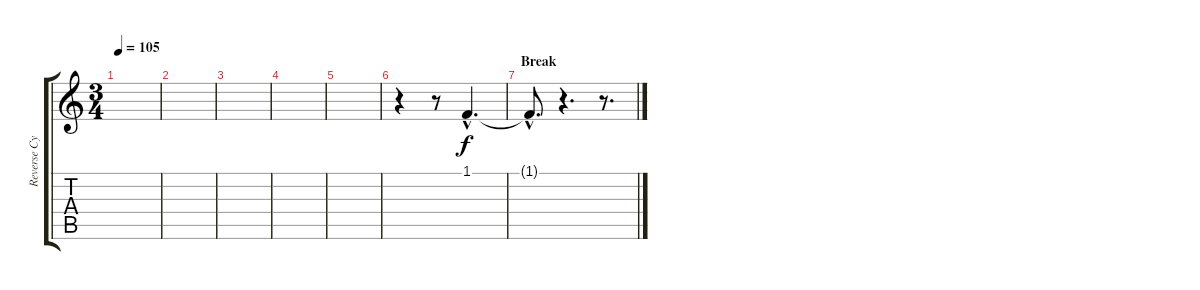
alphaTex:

\track ("Reverse Cymbals" "Reverse Cy") {instrument reversecymbal}
\staff {score tabs}
\tuning (E4 B3 G3 D3 A2 E2) {hide}
\ts (3 4)
\tempo 105
\clef g2
\ks c
|
|
|
|
|
r.4 r.8 1.1{hac}.4{d} |
\section ("" "Break")
1.1{hac t}.8{d} r.4{d} r.8{d}
